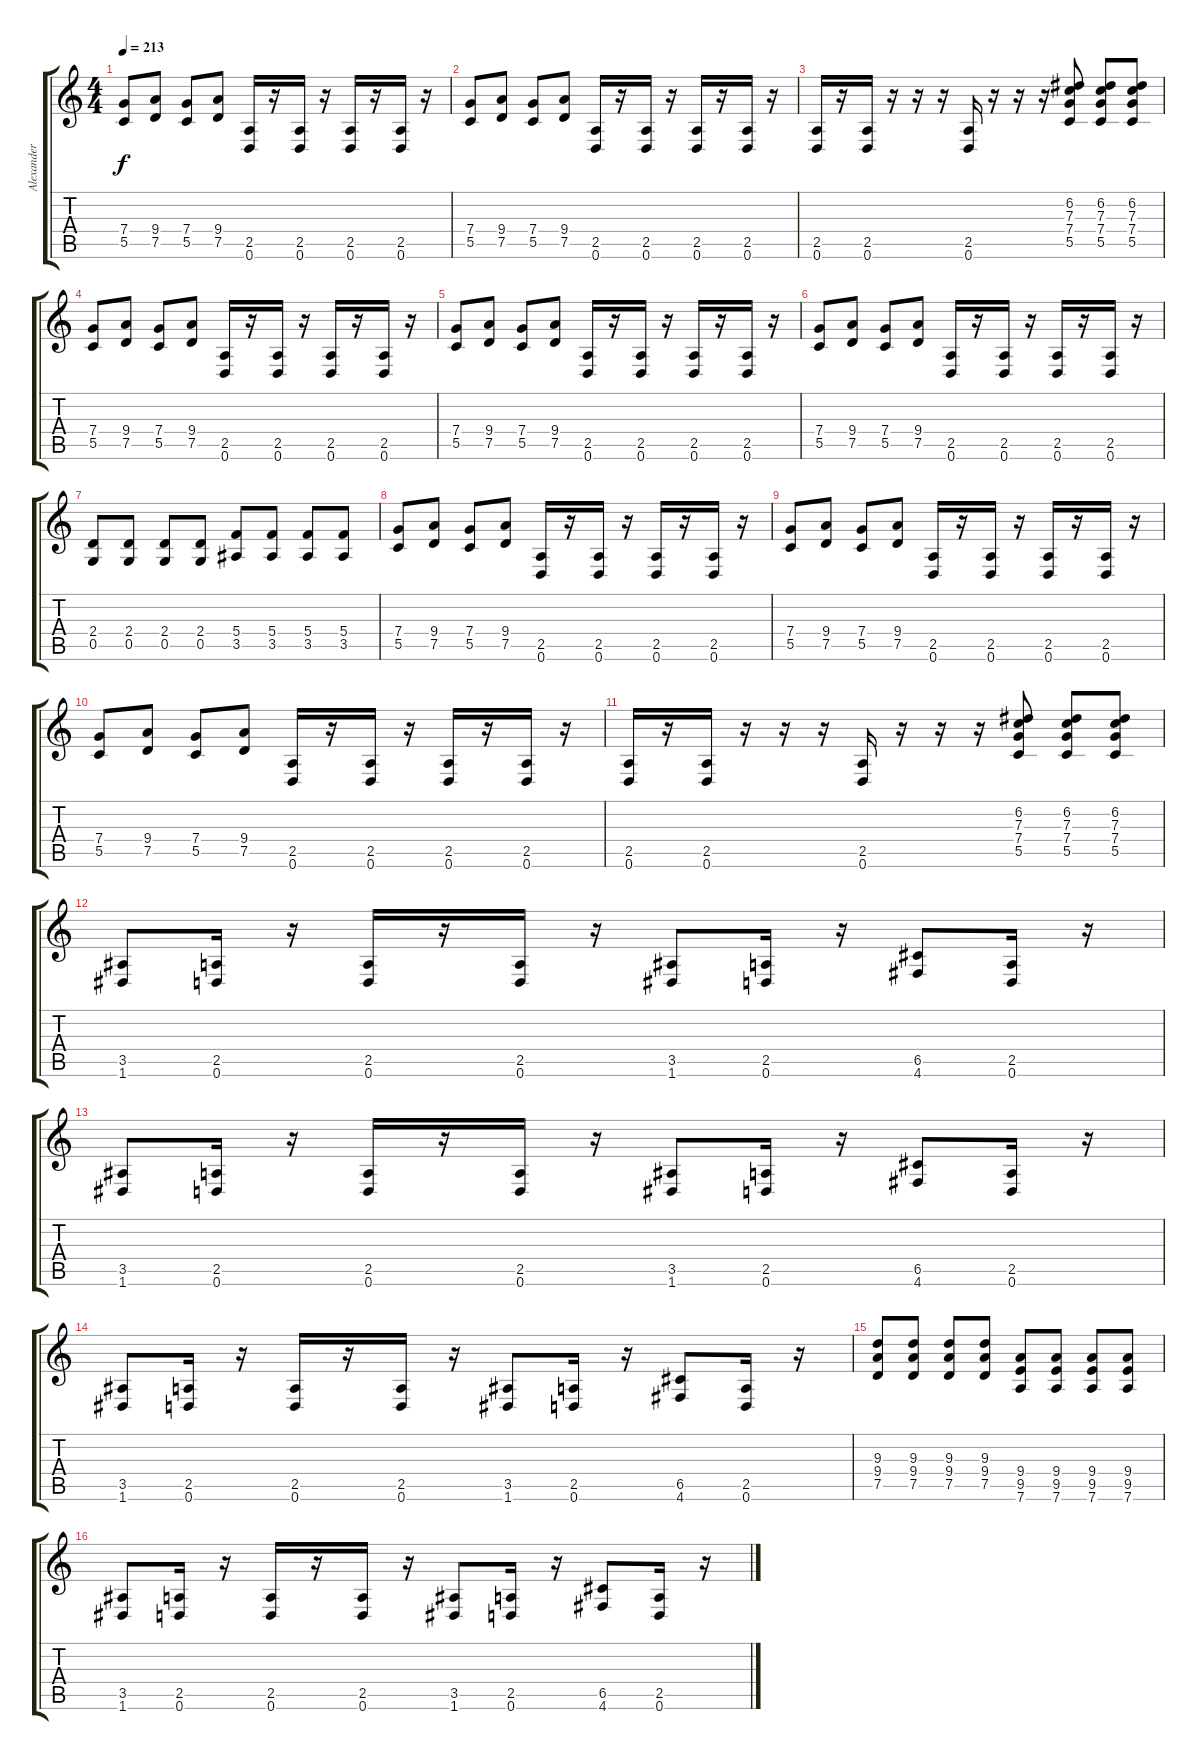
\track ("Alexander Kuoppala" "Alexander ") {instrument overdrivenguitar}
\staff {score tabs}
\tuning (D4 A3 F3 C3 G2 D2) {hide}
\ts (4 4)
\tempo 213
\clef g2
\ks c
(7.4 5.5).8{dy f} (9.4 7.5).8 (7.4 5.5).8 (9.4 7.5).8 (2.5 0.6).16 r.16 (2.5 0.6).16 r.16 (2.5 0.6).16 r.16 (2.5 0.6).16 r.16 |
(7.4 5.5).8 (9.4 7.5).8 (7.4 5.5).8 (9.4 7.5).8 (2.5 0.6).16 r.16 (2.5 0.6).16 r.16 (2.5 0.6).16 r.16 (2.5 0.6).16 r.16 |
(2.5 0.6).16 r.16 (2.5 0.6).16 r.16 r.16 r.16 (2.5 0.6).16 r.16 r.16 r.16 (6.2 7.3 7.4 5.5).8 (6.2 7.3 7.4 5.5).8 (6.2 7.3 7.4 5.5).8 |
(7.4 5.5).8 (9.4 7.5).8 (7.4 5.5).8 (9.4 7.5).8 (2.5 0.6).16 r.16 (2.5 0.6).16 r.16 (2.5 0.6).16 r.16 (2.5 0.6).16 r.16 |
(7.4 5.5).8 (9.4 7.5).8 (7.4 5.5).8 (9.4 7.5).8 (2.5 0.6).16 r.16 (2.5 0.6).16 r.16 (2.5 0.6).16 r.16 (2.5 0.6).16 r.16 |
(7.4 5.5).8 (9.4 7.5).8 (7.4 5.5).8 (9.4 7.5).8 (2.5 0.6).16 r.16 (2.5 0.6).16 r.16 (2.5 0.6).16 r.16 (2.5 0.6).16 r.16 |
(2.4 0.5).8 (2.4 0.5).8 (2.4 0.5).8 (2.4 0.5).8 (5.4 3.5).8 (5.4 3.5).8 (5.4 3.5).8 (5.4 3.5).8 |
(7.4 5.5).8 (9.4 7.5).8 (7.4 5.5).8 (9.4 7.5).8 (2.5 0.6).16 r.16 (2.5 0.6).16 r.16 (2.5 0.6).16 r.16 (2.5 0.6).16 r.16 |
(7.4 5.5).8 (9.4 7.5).8 (7.4 5.5).8 (9.4 7.5).8 (2.5 0.6).16 r.16 (2.5 0.6).16 r.16 (2.5 0.6).16 r.16 (2.5 0.6).16 r.16 |
(7.4 5.5).8 (9.4 7.5).8 (7.4 5.5).8 (9.4 7.5).8 (2.5 0.6).16 r.16 (2.5 0.6).16 r.16 (2.5 0.6).16 r.16 (2.5 0.6).16 r.16 |
(2.5 0.6).16 r.16 (2.5 0.6).16 r.16 r.16 r.16 (2.5 0.6).16 r.16 r.16 r.16 (6.2 7.3 7.4 5.5).8 (6.2 7.3 7.4 5.5).8 (6.2 7.3 7.4 5.5).8 |
(3.5 1.6).8 (2.5 0.6).16 r.16 (2.5 0.6).16 r.16 (2.5 0.6).16 r.16 (3.5 1.6).8 (2.5 0.6).16 r.16 (6.5 4.6).8 (2.5 0.6).16 r.16 |
(3.5 1.6).8 (2.5 0.6).16 r.16 (2.5 0.6).16 r.16 (2.5 0.6).16 r.16 (3.5 1.6).8 (2.5 0.6).16 r.16 (6.5 4.6).8 (2.5 0.6).16 r.16 |
(3.5 1.6).8 (2.5 0.6).16 r.16 (2.5 0.6).16 r.16 (2.5 0.6).16 r.16 (3.5 1.6).8 (2.5 0.6).16 r.16 (6.5 4.6).8 (2.5 0.6).16 r.16 |
(9.3 9.4 7.5).8 (9.3 9.4 7.5).8 (9.3 9.4 7.5).8 (9.3 9.4 7.5).8 (9.4 9.5 7.6).8 (9.4 9.5 7.6).8 (9.4 9.5 7.6).8 (9.4 9.5 7.6).8 |
(3.5 1.6).8 (2.5 0.6).16 r.16 (2.5 0.6).16 r.16 (2.5 0.6).16 r.16 (3.5 1.6).8 (2.5 0.6).16 r.16 (6.5 4.6).8 (2.5 0.6).16 r.16
